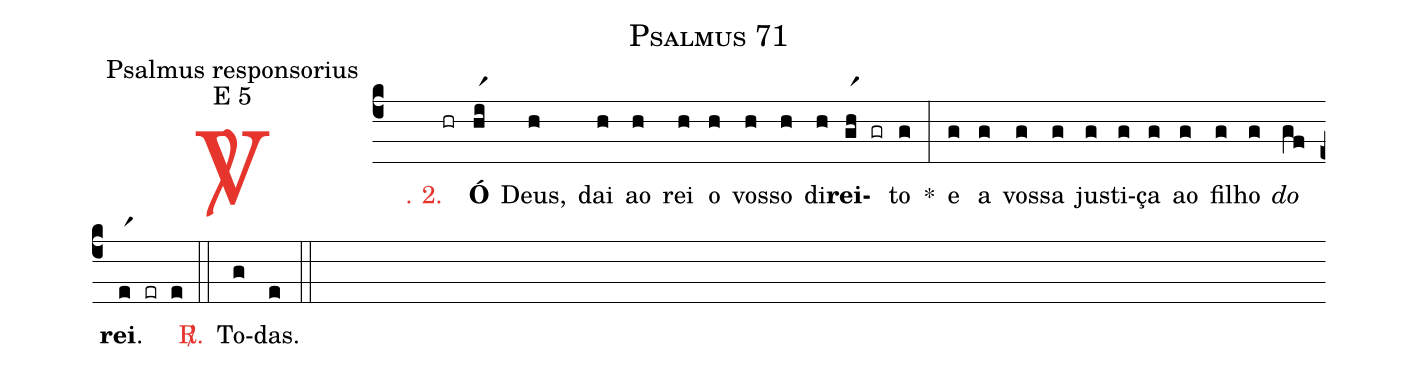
name: Psalmus 71;
office-part: Psalmus responsorius;
mode: E 5;
%%
(c4)

<c><sp>V/</sp>. 2.</c>() (hr)<b>Ó</b>(hr1i) Deus,(h) dai(h) ao(h) rei(h) o(h) vos(h)so(h) di(h)<b>rei</b>(gr1h gr)to(g) *(:) e(g) a(g) vos(g)sa(g) jus(g)ti(g)ça(g) ao(g) fi(g)lho(g) <i>do</i>(gf) <b>rei</b>.(er1 er e)

(::)

<c><sp>R/</sp>.</c>() To(g)das.(e)

(::)
